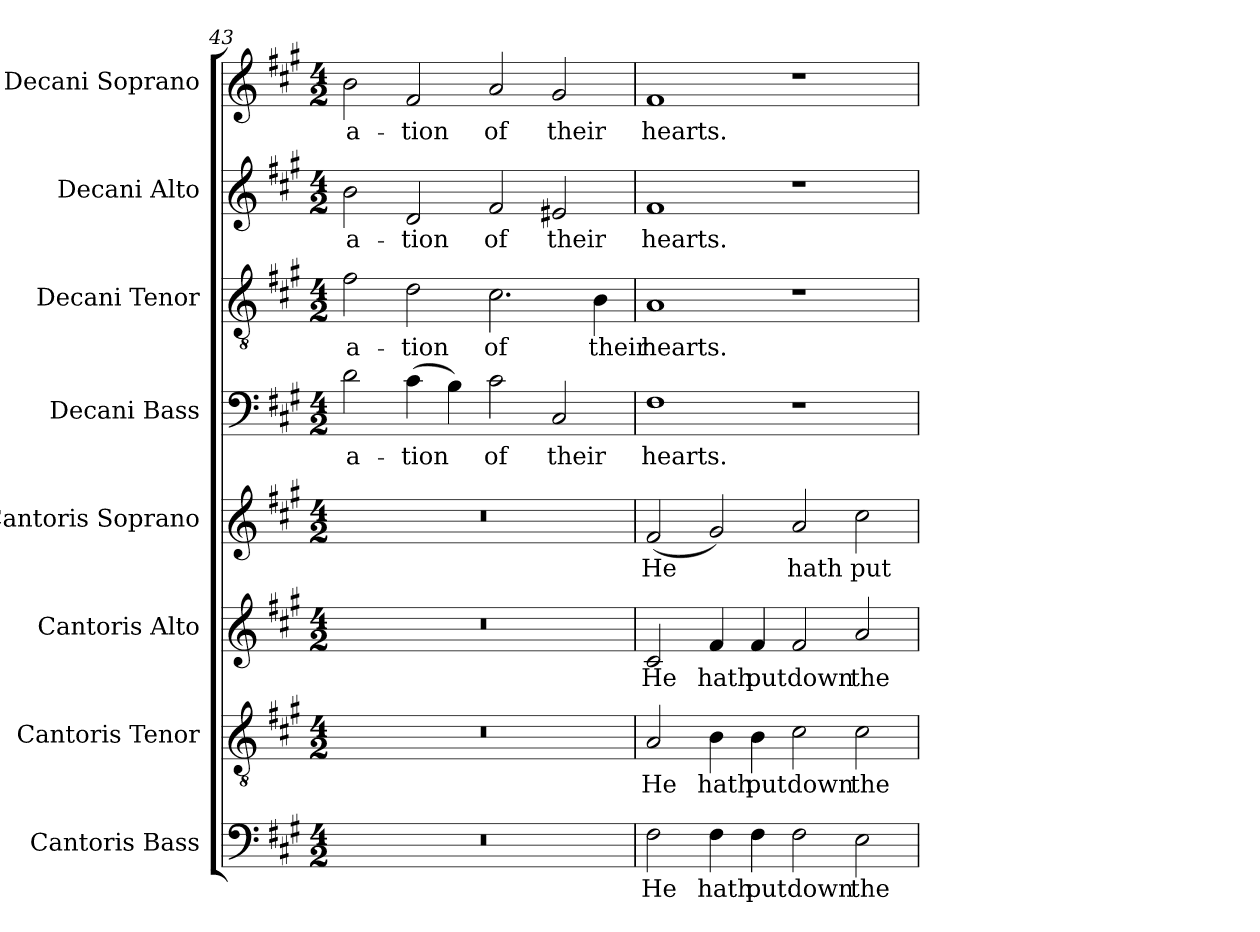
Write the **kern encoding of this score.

**kern	**text	**kern	**text	**kern	**text	**kern	**text	**kern	**text	**kern	**text	**kern	**text	**kern	**text
*part8	*part8	*part7	*part7	*part6	*part6	*part5	*part5	*part4	*part4	*part3	*part3	*part2	*part2	*part1	*part1
*staff8	*staff8	*staff7	*staff7	*staff6	*staff6	*staff5	*staff5	*staff4	*staff4	*staff3	*staff3	*staff2	*staff2	*staff1	*staff1
*I"Cantoris Bass	*	*I"Cantoris Tenor	*	*I"Cantoris Alto	*	*I"Cantoris Soprano	*	*I"Decani Bass	*	*I"Decani Tenor	*	*I"Decani Alto	*	*I"Decani Soprano	*
*I'Can B.	*	*I'Can T.	*	*I'Can A.	*	*I'Can S.	*	*I'Dec B.	*	*I'Dec T.	*	*I'Dec A.	*	*I'Dec S.	*
*clefF4	*	*clefGv2	*	*clefG2	*	*clefG2	*	*clefF4	*	*clefGv2	*	*clefG2	*	*clefG2	*
*	*	*ITrd7c12	*	*	*	*	*	*	*	*ITrd7c12	*	*	*	*	*
*k[f#c#g#]	*	*k[f#c#g#]	*	*k[f#c#g#]	*	*k[f#c#g#]	*	*k[f#c#g#]	*	*k[f#c#g#]	*	*k[f#c#g#]	*	*k[f#c#g#]	*
*A:	*	*A:	*	*A:	*	*A:	*	*A:	*	*A:	*	*A:	*	*A:	*
*M4/2	*	*M4/2	*	*M4/2	*	*M4/2	*	*M4/2	*	*M4/2	*	*M4/2	*	*M4/2	*
=43	=43	=43	=43	=43	=43	=43	=43	=43	=43	=43	=43	=43	=43	=43	=43
!LO:N:vis=1	!	!LO:N:vis=1	!	!LO:N:vis=1	!	!LO:N:vis=1	!	!	!	!	!	!	!	!	!
!	!	!	!	!	!	!	!	!	!LO:LY:b:color=#000000	!	!	!	!	!	!
!	!	!	!	!	!	!	!	!	!	!	!LO:LY:b:color=#000000	!	!	!	!
!	!	!	!	!	!	!	!	!	!	!	!	!	!LO:LY:b:color=#000000	!	!
!	!	!	!	!	!	!	!	!	!	!	!	!	!	!	!LO:LY:b:color=#000000
0r	.	0r	.	0r	.	0r	.	2di\	-a-	2F#i\	-a-	2bi\	-a-	2bi\	-a-
!	!	!	!	!	!	!	!	!	!LO:LY:b:color=#000000	!	!	!	!	!	!
!	!	!	!	!	!	!	!	!	!	!	!LO:LY:b:color=#000000	!	!	!	!
!	!	!	!	!	!	!	!	!	!	!	!	!	!LO:LY:b:color=#000000	!	!
!	!	!	!	!	!	!	!	!	!	!	!	!	!	!	!LO:LY:b:color=#000000
.	.	.	.	.	.	.	.	(4c#i\	-tion	2Di\	-tion	2di/	-tion	2f#i/	-tion
.	.	.	.	.	.	.	.	4Bi\)	.	.	.	.	.	.	.
!	!	!	!	!	!	!	!	!	!LO:LY:b:color=#000000	!	!	!	!	!	!
!	!	!	!	!	!	!	!	!	!	!	!LO:LY:b:color=#000000	!	!	!	!
!	!	!	!	!	!	!	!	!	!	!	!	!	!LO:LY:b:color=#000000	!	!
!	!	!	!	!	!	!	!	!	!	!	!	!	!	!	!LO:LY:b:color=#000000
.	.	.	.	.	.	.	.	2c#i\	of	2.C#i\	of	2f#i/	of	2ai/	of
!	!	!	!	!	!	!	!	!	!LO:LY:b:color=#000000	!	!	!	!	!	!
!	!	!	!	!	!	!	!	!	!	!	!	!	!LO:LY:b:color=#000000	!	!
!	!	!	!	!	!	!	!	!	!	!	!	!	!	!	!LO:LY:b:color=#000000
.	.	.	.	.	.	.	.	2C#i/	their	.	.	2e#Xi/	their	2g#i/	their
!	!	!	!	!	!	!	!	!	!	!	!LO:LY:b:color=#000000	!	!	!	!
.	.	.	.	.	.	.	.	.	.	4BBi\	their	.	.	.	.
=44	=44	=44	=44	=44	=44	=44	=44	=44	=44	=44	=44	=44	=44	=44	=44
!	!LO:LY:b:color=#000000	!	!	!	!	!	!	!	!	!	!	!	!	!	!
!	!	!	!LO:LY:b:color=#000000	!	!	!	!	!	!	!	!	!	!	!	!
!	!	!	!	!	!LO:LY:b:color=#000000	!	!	!	!	!	!	!	!	!	!
!	!	!	!	!	!	!	!LO:LY:b:color=#000000	!	!	!	!	!	!	!	!
!	!	!	!	!	!	!	!	!	!LO:LY:b:color=#000000	!	!	!	!	!	!
!	!	!	!	!	!	!	!	!	!	!	!LO:LY:b:color=#000000	!	!	!	!
!	!	!	!	!	!	!	!	!	!	!	!	!	!LO:LY:b:color=#000000	!	!
!	!	!	!	!	!	!	!	!	!	!	!	!	!	!	!LO:LY:b:color=#000000
2F#i\	He	2AAi/	He	2c#i/	He	(2f#i/	He	1F#i	hearts.	1AAi	hearts.	1f#i	hearts.	1f#i	hearts.
!	!LO:LY:b:color=#000000	!	!	!	!	!	!	!	!	!	!	!	!	!	!
!	!	!	!LO:LY:b:color=#000000	!	!	!	!	!	!	!	!	!	!	!	!
!	!	!	!	!	!LO:LY:b:color=#000000	!	!	!	!	!	!	!	!	!	!
4F#i\	hath	4BBi\	hath	4f#i/	hath	2g#i/)	.	.	.	.	.	.	.	.	.
!	!LO:LY:b:color=#000000	!	!	!	!	!	!	!	!	!	!	!	!	!	!
!	!	!	!LO:LY:b:color=#000000	!	!	!	!	!	!	!	!	!	!	!	!
!	!	!	!	!	!LO:LY:b:color=#000000	!	!	!	!	!	!	!	!	!	!
4F#i\	put	4BBi\	put	4f#i/	put	.	.	.	.	.	.	.	.	.	.
!	!LO:LY:b:color=#000000	!	!	!	!	!	!	!	!	!	!	!	!	!	!
!	!	!	!LO:LY:b:color=#000000	!	!	!	!	!	!	!	!	!	!	!	!
!	!	!	!	!	!LO:LY:b:color=#000000	!	!	!	!	!	!	!	!	!	!
!	!	!	!	!	!	!	!LO:LY:b:color=#000000	!	!	!	!	!	!	!	!
2F#i\	down	2C#i\	down	2f#i/	down	2ai/	hath	1r	.	1r	.	1r	.	1r	.
!	!LO:LY:b:color=#000000	!	!	!	!	!	!	!	!	!	!	!	!	!	!
!	!	!	!LO:LY:b:color=#000000	!	!	!	!	!	!	!	!	!	!	!	!
!	!	!	!	!	!LO:LY:b:color=#000000	!	!	!	!	!	!	!	!	!	!
!	!	!	!	!	!	!	!LO:LY:b:color=#000000	!	!	!	!	!	!	!	!
2Ei\	the	2C#i\	the	2ai/	the	2cc#i\	put	.	.	.	.	.	.	.	.
=	=	=	=	=	=	=	=	=	=	=	=	=	=	=	=
*-	*-	*-	*-	*-	*-	*-	*-	*-	*-	*-	*-	*-	*-	*-	*-
